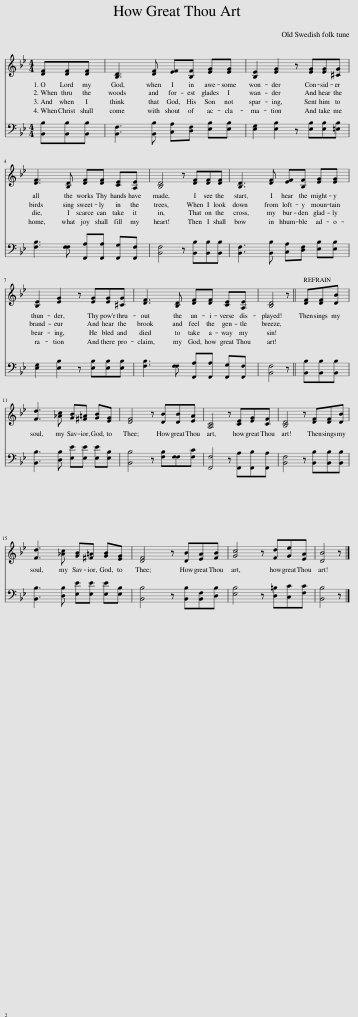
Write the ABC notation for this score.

X:1
%%score 1 2
L:1/8
M:4/4
I:linebreak $
K:Bb
V:1 treble
V:2 bass
V:1
 [DF][DF][DF] | [B,D]3 [DF] [EF][B,F] [EG][EG] | [B,E]2 [EG]2 z [EG][EG][^CG] |$ [DF]3 [B,D] [DF][DF] [CE][A,E] | [B,D]4 z [DF][DF][DF] | %5
 [B,D]3 [DF] [EF][B,F] [EG][EG] |$ [B,E]2 [EG]2 z [EG][EG][^CG] | [DF]3 [B,D] [DF][DF] [CE][A,E] | [B,D]4 z || [DF][DF][DB] |$ %10
 [Fd]3 [_Ac] [GB][^F=A] [GB][EG] | [DF]4 z [DB][DB][EA] | [A,C]4 z [CE][EG][CF] | [B,D]4 z [DF][DF][DB] |$ [Fd]3 [_Ac] [GB][^F=A] [GB][EG] | %15
 [DF]4 z [DB][EA][FB] | [Gc]4 z [Fd][Ge][EA] | [DB]4 z |] %18
V:2
 [B,,B,][B,,B,][B,,B,] | [B,,F,]3 [B,,B,] [C,A,][D,F,] [E,B,][E,B,] | [E,G,]2 [E,B,]2 z [E,B,][E,B,][=E,B,] |$ [F,B,]3 [F,F,] [F,,A,][F,,A,] [F,,G,][F,,F,] | [B,,F,]4 z [B,,B,][B,,B,][B,,B,] | %5
 [B,,F,]3 [B,,B,] [C,A,][D,F,] [E,B,][E,B,] |$ [E,G,]2 [E,B,]2 z [E,B,][E,B,][E,B,] | [F,B,]3 [F,F,] [F,,A,][F,,A,] [F,,G,][F,,F,] | [B,,F,]4 z || [B,,B,][B,,B,][B,,B,] |$ %10
 [B,,B,]3 [D,B,] [E,E][E,E] [E,E][E,B,] | [B,,B,]4 z [F,B,][F,F,][F,C] | [F,,F,]4 z [F,,A,][F,,B,][F,,A,] | [B,,F,]4 z [B,,B,][B,,B,][B,,B,] |$ [B,,B,]3 [D,B,] [E,E][E,E] [E,E][E,B,] | %15
 [B,,B,]4 z [B,,B,][B,,F,][D,B,] | [E,B,]4 z [D,=B,][C,C][F,C] | [B,,B,]4 z |] %18
